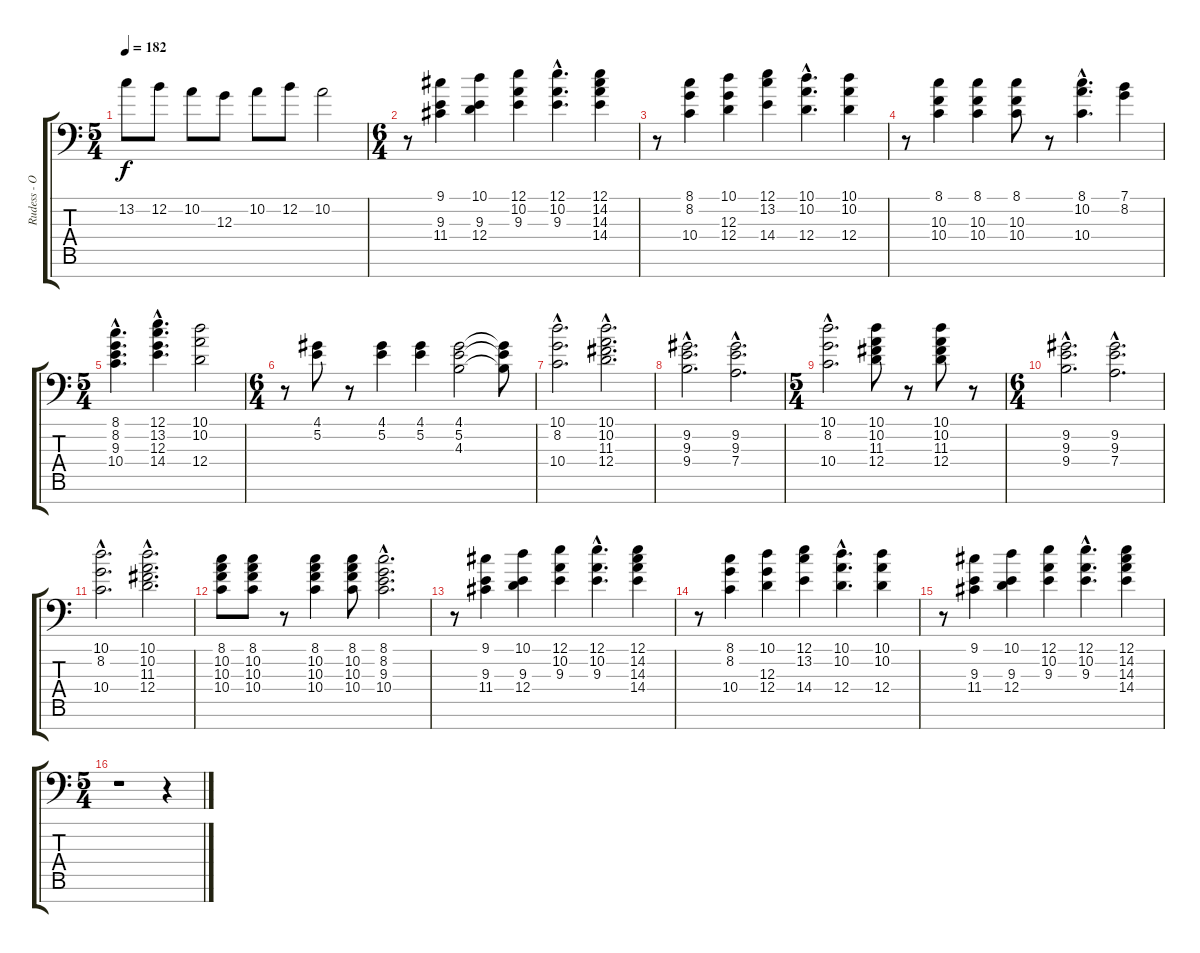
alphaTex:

\track ("Rudess - Organ" "Rudess - O") {instrument rockorgan}
\staff {score tabs}
\tuning (E4 B3 G3 D3 A2 E2 C-1) {hide}
\ts (5 4)
\tempo 182
\clef f4
\ks c
13.2.8{dy f} 12.2.8 10.2.8 12.3.8 10.2.8 12.2.8 10.2.2 |
\ts (6 4)
r.8 (9.1 9.3 11.4).4 (10.1 9.3 12.4).4 (12.1 10.2 9.3).4 (12.1{hac} 10.2{hac} 9.3{hac}).4{d} (12.1 14.2 14.3 14.4).4 |
r.8 (8.1 8.2 10.4).4 (10.1 12.3 12.4).4 (12.1 13.2 14.4).4 (10.1{hac} 10.2{hac} 12.4{hac}).4{d} (10.1 10.2 12.4).4 |
r.8 (8.1 10.3 10.4).4 (8.1 10.3 10.4).4 (8.1 10.3 10.4).8 r.8 (8.1{hac} 10.2{hac} 10.4{hac}).4{d} (7.1 8.2).4 |
\ts (5 4)
(8.1{hac} 8.2{hac} 9.3{hac} 10.4{hac}).4{d} (12.1{hac} 13.2{hac} 12.3{hac} 14.4{hac}).4{d} (10.1 10.2 12.4).2 |
\ts (6 4)
r.8 (4.1 5.2).8 r.8 (4.1 5.2).4 (4.1 5.2).4 (4.1 5.2 4.3).2 (4.1{t} 5.2{t} 4.3{t}).8 |
(10.1{hac} 8.2{hac} 10.4{hac}).2{d} (10.1{hac} 10.2{hac} 11.3{hac} 12.4{hac}).2{d} |
(9.2{hac} 9.3{hac} 9.4{hac}).2{d} (9.2{hac} 9.3{hac} 7.4{hac}).2{d} |
\ts (5 4)
(10.1{hac} 8.2{hac} 10.4{hac}).2{d} (10.1 10.2 11.3 12.4).8 r.8 (10.1 10.2 11.3 12.4).8 r.8 |
\ts (6 4)
(9.2{hac} 9.3{hac} 9.4{hac}).2{d} (9.2{hac} 9.3{hac} 7.4{hac}).2{d} |
(10.1{hac} 8.2{hac} 10.4{hac}).2{d} (10.1{hac} 10.2{hac} 11.3{hac} 12.4{hac}).2{d} |
(8.1 10.2 10.3 10.4).8 (8.1 10.2 10.3 10.4).8 r.8 (8.1 10.2 10.3 10.4).4 (8.1 10.2 10.3 10.4).8 (8.1{hac} 8.2{hac} 9.3{hac} 10.4{hac}).2{d} |
r.8 (9.1 9.3 11.4).4 (10.1 9.3 12.4).4 (12.1 10.2 9.3).4 (12.1{hac} 10.2{hac} 9.3{hac}).4{d} (12.1 14.2 14.3 14.4).4 |
r.8 (8.1 8.2 10.4).4 (10.1 12.3 12.4).4 (12.1 13.2 14.4).4 (10.1{hac} 10.2{hac} 12.4{hac}).4{d} (10.1 10.2 12.4).4 |
r.8 (9.1 9.3 11.4).4 (10.1 9.3 12.4).4 (12.1 10.2 9.3).4 (12.1{hac} 10.2{hac} 9.3{hac}).4{d} (12.1 14.2 14.3 14.4).4 |
\ts (5 4)
r.1 r.4
